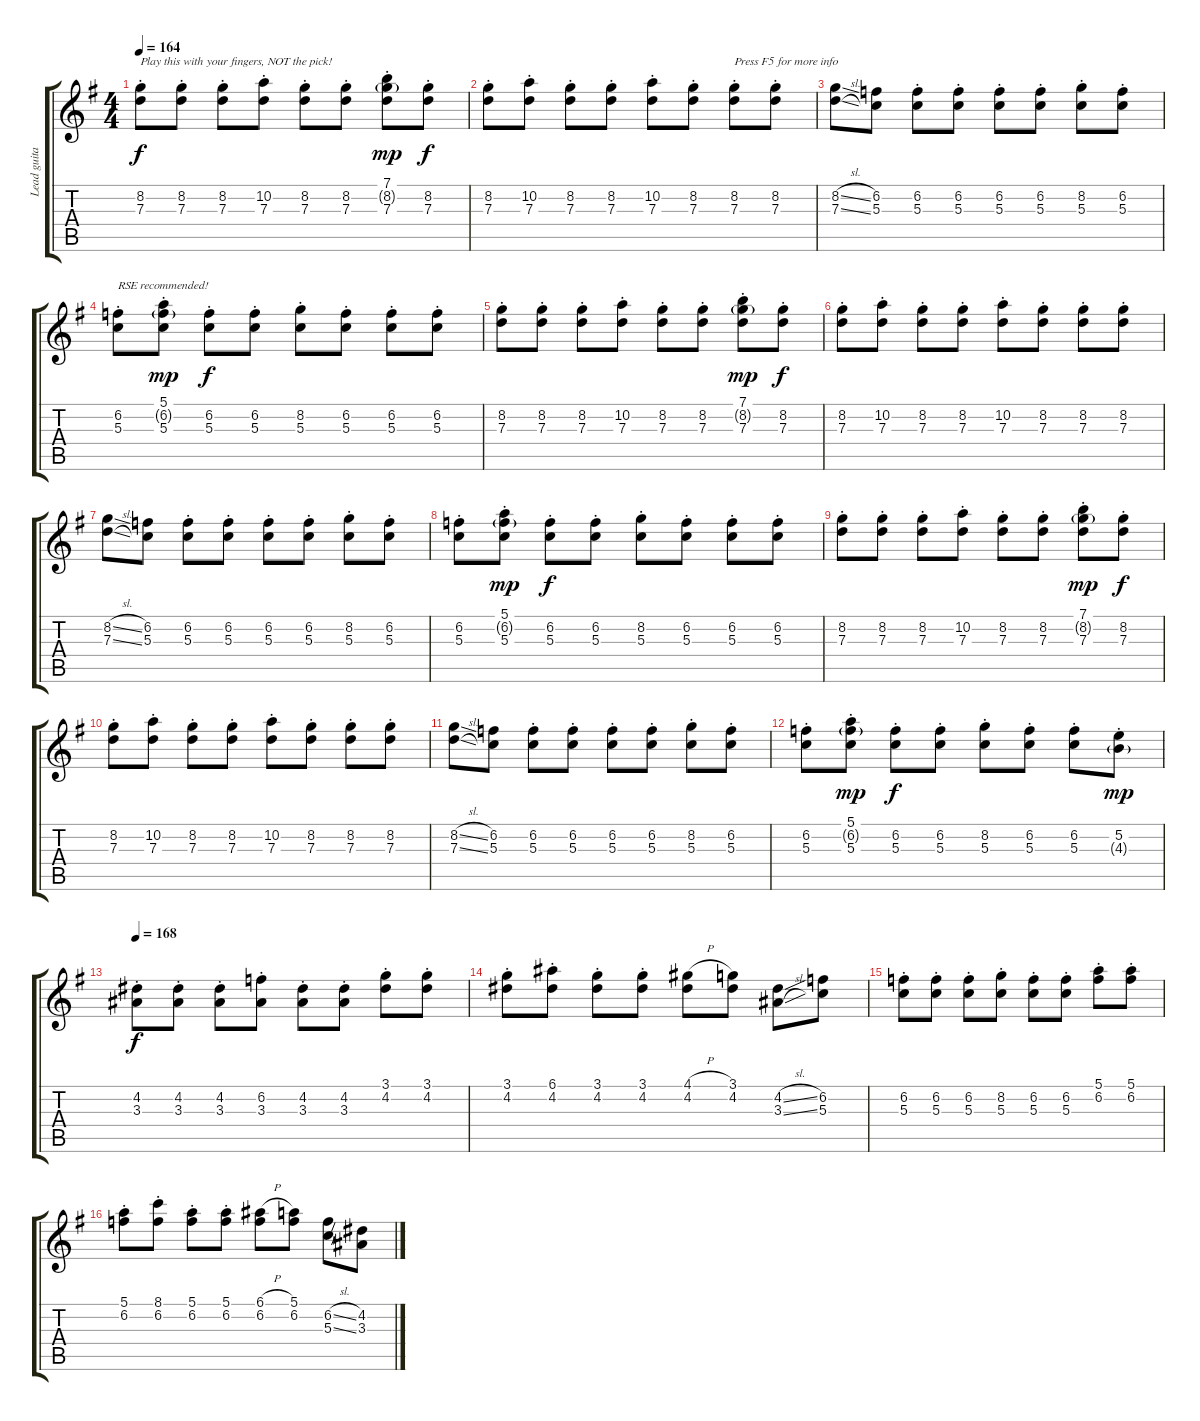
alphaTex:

\track ("Lead guitar" "Lead guita") {instrument distortionguitar}
\staff {score tabs}
\tuning (E4 B3 G3 D3 A2 E2) {hide}
\ts (4 4)
\tempo 164
\clef g2
\ks g
(8.2{st} 7.3{st}).8{txt "Play this with your fingers, NOT the pick!" dy f instrument distortionguitar} (8.2{st} 7.3{st}).8 (8.2{st} 7.3{st}).8 (10.2{st} 7.3{st}).8 (8.2{st} 7.3{st}).8 (8.2{st} 7.3{st}).8 (7.1{st} 8.2{g st} 7.3{st}).8{dy mp} (8.2{st} 7.3{st}).8{dy f} |
(8.2{st} 7.3{st}).8 (10.2{st} 7.3{st}).8 (8.2{st} 7.3{st}).8 (8.2{st} 7.3{st}).8 (10.2{st} 7.3{st}).8 (8.2{st} 7.3{st}).8 (8.2{st} 7.3{st}).8{txt "Press F5 for more info"} (8.2{st} 7.3{st}).8 |
(8.2{sl} 7.3{sl}).8 (6.2 5.3).8 (6.2{st} 5.3{st}).8 (6.2{st} 5.3{st}).8 (6.2{st} 5.3{st}).8 (6.2{st} 5.3{st}).8 (8.2{st} 5.3{st}).8 (6.2{st} 5.3{st}).8 |
(6.2{st} 5.3{st}).8{txt "RSE recommended!"} (5.1{st} 6.2{g st} 5.3{st}).8{dy mp} (6.2{st} 5.3{st}).8{dy f} (6.2{st} 5.3{st}).8 (8.2{st} 5.3{st}).8 (6.2{st} 5.3{st}).8 (6.2{st} 5.3{st}).8 (6.2{st} 5.3{st}).8 |
(8.2{st} 7.3{st}).8 (8.2{st} 7.3{st}).8 (8.2{st} 7.3{st}).8 (10.2{st} 7.3{st}).8 (8.2{st} 7.3{st}).8 (8.2{st} 7.3{st}).8 (7.1{st} 8.2{g st} 7.3{st}).8{dy mp} (8.2{st} 7.3{st}).8{dy f} |
(8.2{st} 7.3{st}).8 (10.2{st} 7.3{st}).8 (8.2{st} 7.3{st}).8 (8.2{st} 7.3{st}).8 (10.2{st} 7.3{st}).8 (8.2{st} 7.3{st}).8 (8.2{st} 7.3{st}).8 (8.2{st} 7.3{st}).8 |
(8.2{sl} 7.3{sl}).8 (6.2 5.3).8 (6.2{st} 5.3{st}).8 (6.2{st} 5.3{st}).8 (6.2{st} 5.3{st}).8 (6.2{st} 5.3{st}).8 (8.2{st} 5.3{st}).8 (6.2{st} 5.3{st}).8 |
(6.2{st} 5.3{st}).8 (5.1{st} 6.2{g st} 5.3{st}).8{dy mp} (6.2{st} 5.3{st}).8{dy f} (6.2{st} 5.3{st}).8 (8.2{st} 5.3{st}).8 (6.2{st} 5.3{st}).8 (6.2{st} 5.3{st}).8 (6.2{st} 5.3{st}).8 |
(8.2{st} 7.3{st}).8 (8.2{st} 7.3{st}).8 (8.2{st} 7.3{st}).8 (10.2{st} 7.3{st}).8 (8.2{st} 7.3{st}).8 (8.2{st} 7.3{st}).8 (7.1{st} 8.2{g st} 7.3{st}).8{dy mp} (8.2{st} 7.3{st}).8{dy f} |
(8.2{st} 7.3{st}).8 (10.2{st} 7.3{st}).8 (8.2{st} 7.3{st}).8 (8.2{st} 7.3{st}).8 (10.2{st} 7.3{st}).8 (8.2{st} 7.3{st}).8 (8.2{st} 7.3{st}).8 (8.2{st} 7.3{st}).8 |
(8.2{sl} 7.3{sl}).8 (6.2 5.3).8 (6.2{st} 5.3{st}).8 (6.2{st} 5.3{st}).8 (6.2{st} 5.3{st}).8 (6.2{st} 5.3{st}).8 (8.2{st} 5.3{st}).8 (6.2{st} 5.3{st}).8 |
(6.2{st} 5.3{st}).8 (5.1{st} 6.2{g st} 5.3{st}).8{dy mp} (6.2{st} 5.3{st}).8{dy f} (6.2{st} 5.3{st}).8 (8.2{st} 5.3{st}).8 (6.2{st} 5.3{st}).8 (6.2{st} 5.3{st}).8 (5.2{st} 4.3{g st}).8{dy mp} |
\tempo 168
(4.2{st} 3.3{st}).8{dy f} (4.2{st} 3.3{st}).8 (4.2{st} 3.3{st}).8 (6.2{st} 3.3{st}).8 (4.2{st} 3.3{st}).8 (4.2{st} 3.3{st}).8 (3.1{st} 4.2{st}).8 (3.1{st} 4.2{st}).8 |
(3.1{st} 4.2{st}).8 (6.1{st} 4.2{st}).8 (3.1{st} 4.2{st}).8 (3.1{st} 4.2{st}).8 (4.1{h} 4.2).8 (3.1 4.2).8 (4.2{sl} 3.3{sl}).8 (6.2 5.3).8 |
(6.2{st} 5.3{st}).8 (6.2{st} 5.3{st}).8 (6.2{st} 5.3{st}).8 (8.2{st} 5.3{st}).8 (6.2{st} 5.3{st}).8 (6.2{st} 5.3{st}).8 (5.1{st} 6.2{st}).8 (5.1{st} 6.2{st}).8 |
(5.1{st} 6.2{st}).8 (8.1{st} 6.2{st}).8 (5.1{st} 6.2{st}).8 (5.1{st} 6.2{st}).8 (6.1{h} 6.2).8 (5.1 6.2).8 (6.2{sl} 5.3{sl}).8 (4.2 3.3).8
